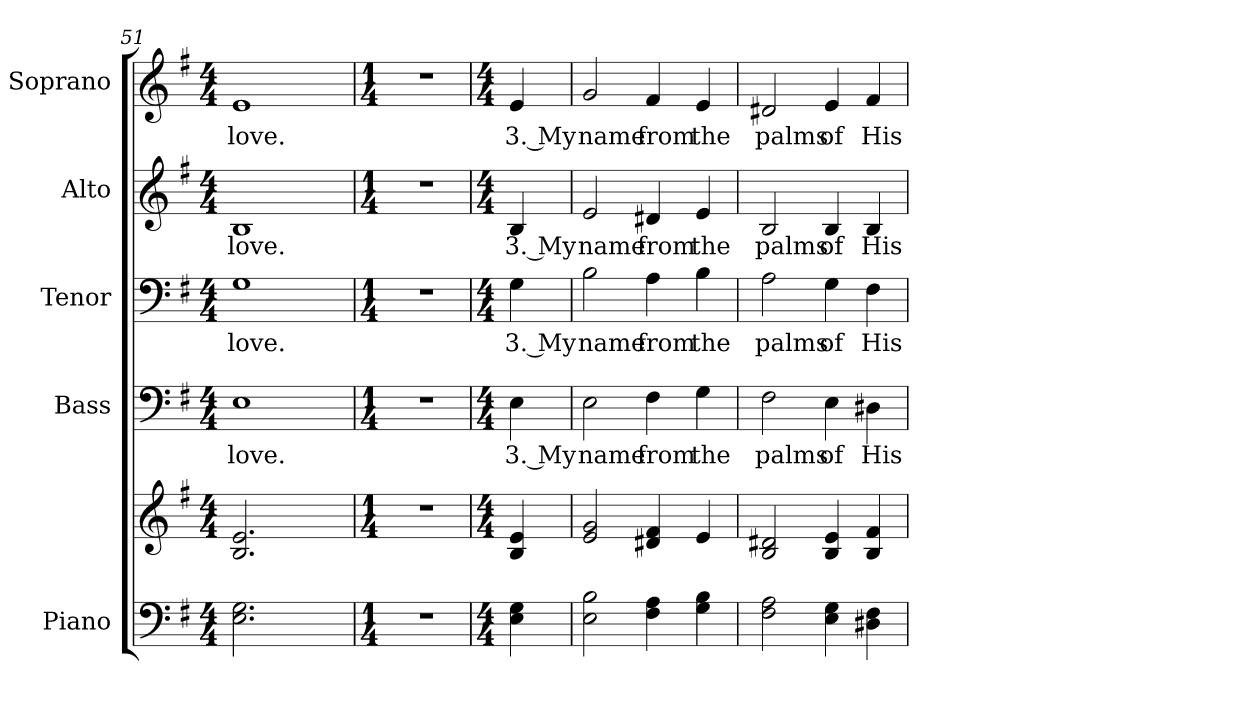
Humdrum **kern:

**kern	**kern	**kern	**text	**kern	**text	**kern	**text	**kern	**text
*part5	*part5	*part4	*part4	*part3	*part3	*part2	*part2	*part1	*part1
*staff6	*staff5	*staff4	*staff4	*staff3	*staff3	*staff2	*staff2	*staff1	*staff1
*I"Piano	*	*I"Bass	*	*I"Tenor	*	*I"Alto	*	*I"Soprano	*
*I'Pno.	*	*I'B.	*	*I'T.	*	*I'A.	*	*I'S.	*
*clefF4	*clefG2	*clefF4	*	*clefF4	*	*clefG2	*	*clefG2	*
*k[f#]	*k[f#]	*k[f#]	*	*k[f#]	*	*k[f#]	*	*k[f#]	*
*G:	*G:	*G:	*	*G:	*	*G:	*	*G:	*
*M4/4	*M4/4	*M4/4	*	*M4/4	*	*M4/4	*	*M4/4	*
=51	=51	=51	=51	=51	=51	=51	=51	=51	=51
!	!	!	!LO:LY:b:color=#000000	!	!	!	!	!	!
!	!	!	!	!	!LO:LY:b:color=#000000	!	!	!	!
!	!	!	!	!	!	!	!LO:LY:b:color=#000000	!	!
!	!	!	!	!	!	!	!	!	!LO:LY:b:color=#000000
2.Ei\ 2.Gi	2.Bi/ 2.ei	1Ei	love.	1Gi	love.	1Bi	love.	1ei	love.
4ryy	4ryy	.	.	.	.	.	.	.	.
=52	=52	=52	=52	=52	=52	=52	=52	=52	=52
*M1/4	*M1/4	*M1/4	*	*M1/4	*	*M1/4	*	*M1/4	*
!LO:N:vis=1	!LO:N:vis=1	!LO:N:vis=1	!	!LO:N:vis=1	!	!LO:N:vis=1	!	!LO:N:vis=1	!
4r	4r	4r	.	4r	.	4r	.	4r	.
!!LO:PB:g=z
=53	=53	=53	=53	=53	=53	=53	=53	=53	=53
*M4/4	*M4/4	*M4/4	*	*M4/4	*	*M4/4	*	*M4/4	*
!	!	!	!LO:LY:b:color=#000000	!	!	!	!	!	!
!	!	!	!	!	!LO:LY:b:color=#000000	!	!	!	!
!	!	!	!	!	!	!	!LO:LY:b:color=#000000	!	!
!	!	!	!	!	!	!	!	!	!LO:LY:b:color=#000000
4Ei\ 4Gi	4Bi/ 4ei	4Ei\	3. My	4Gi\	3. My	4Bi/	3. My	4ei/	3. My
=54	=54	=54	=54	=54	=54	=54	=54	=54	=54
!	!	!	!LO:LY:b:color=#000000	!	!	!	!	!	!
!	!	!	!	!	!LO:LY:b:color=#000000	!	!	!	!
!	!	!	!	!	!	!	!LO:LY:b:color=#000000	!	!
!	!	!	!	!	!	!	!	!	!LO:LY:b:color=#000000
2Ei\ 2Bi	2ei/ 2gi	2Ei\	name	2Bi\	name	2ei/	name	2gi/	name
!	!	!	!LO:LY:b:color=#000000	!	!	!	!	!	!
!	!	!	!	!	!LO:LY:b:color=#000000	!	!	!	!
!	!	!	!	!	!	!	!LO:LY:b:color=#000000	!	!
!	!	!	!	!	!	!	!	!	!LO:LY:b:color=#000000
4F#i\ 4Ai	4d#Xi/ 4f#i	4F#i\	from	4Ai\	from	4d#Xi/	from	4f#i/	from
!	!	!	!LO:LY:b:color=#000000	!	!	!	!	!	!
!	!	!	!	!	!LO:LY:b:color=#000000	!	!	!	!
!	!	!	!	!	!	!	!LO:LY:b:color=#000000	!	!
!	!	!	!	!	!	!	!	!	!LO:LY:b:color=#000000
4Gi\ 4Bi	4ei/	4Gi\	the	4Bi\	the	4ei/	the	4ei/	the
=55	=55	=55	=55	=55	=55	=55	=55	=55	=55
!	!	!	!LO:LY:b:color=#000000	!	!	!	!	!	!
!	!	!	!	!	!LO:LY:b:color=#000000	!	!	!	!
!	!	!	!	!	!	!	!LO:LY:b:color=#000000	!	!
!	!	!	!	!	!	!	!	!	!LO:LY:b:color=#000000
2F#i\ 2Ai	2Bi/ 2d#Xi	2F#i\	palms	2Ai\	palms	2Bi/	palms	2d#Xi/	palms
!	!	!	!LO:LY:b:color=#000000	!	!	!	!	!	!
!	!	!	!	!	!LO:LY:b:color=#000000	!	!	!	!
!	!	!	!	!	!	!	!LO:LY:b:color=#000000	!	!
!	!	!	!	!	!	!	!	!	!LO:LY:b:color=#000000
4Ei\ 4Gi	4Bi/ 4ei	4Ei\	of	4Gi\	of	4Bi/	of	4ei/	of
!	!	!	!LO:LY:b:color=#000000	!	!	!	!	!	!
!	!	!	!	!	!LO:LY:b:color=#000000	!	!	!	!
!	!	!	!	!	!	!	!LO:LY:b:color=#000000	!	!
!	!	!	!	!	!	!	!	!	!LO:LY:b:color=#000000
4D#Xi\ 4F#i	4Bi/ 4f#i	4D#Xi\	His	4F#i\	His	4Bi/	His	4f#i/	His
=	=	=	=	=	=	=	=	=	=
*-	*-	*-	*-	*-	*-	*-	*-	*-	*-
